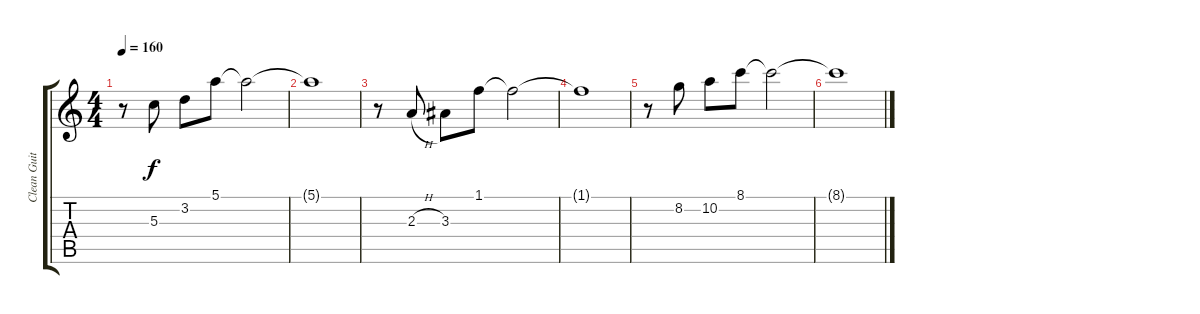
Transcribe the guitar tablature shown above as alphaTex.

\track ("Clean Guitar" "Clean Guit") {instrument electricguitarclean}
\staff {score tabs}
\tuning (E4 B3 G3 D3 A2 E2) {hide}
\ts (4 4)
\tempo 160
\clef g2
\ks c
r.8{dy f} 5.3.8 3.2.8 5.1.8 5.1{t}.2 |
5.1{t}.1 |
r.8 2.3{h}.8 3.3.8 1.1.8 1.1{t}.2 |
1.1{t}.1 |
r.8 8.2.8 10.2.8 8.1.8 8.1{t}.2 |
8.1{t}.1
